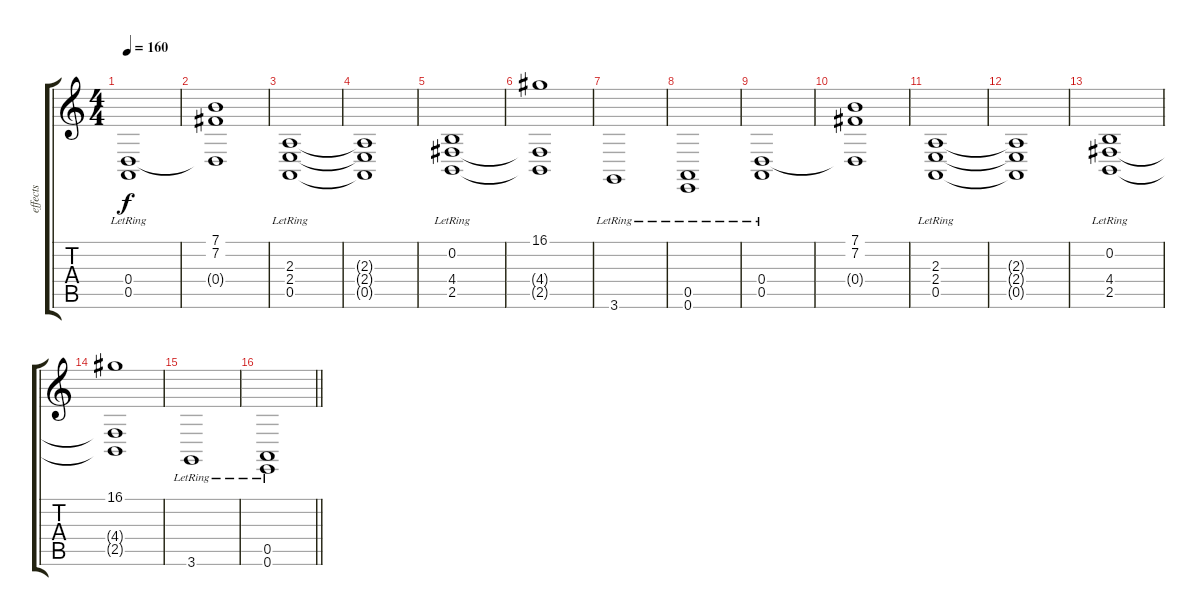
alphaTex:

\track ("effects" "effects") {instrument fx7echoes}
\staff {score tabs}
\tuning (E4 B3 G3 D3 A2 E2) {hide}
\ts (4 4)
\tempo 160
\clef g2
\ks c
(0.4{lr} 0.5).1{dy f} |
(7.1 7.2 0.4{t}).1 |
(2.3{lr} 2.4{lr} 0.5{lr}).1 |
(2.3{t} 2.4{t} 0.5{t}).1 |
(0.2{lr} 4.4{lr} 2.5{lr}).1 |
(16.1 4.4{t} 2.5{t}).1 |
3.6{lr}.1 |
(0.5{lr} 0.6).1 |
(0.4{lr} 0.5).1 |
(7.1 7.2 0.4{t}).1 |
(2.3{lr} 2.4{lr} 0.5{lr}).1 |
(2.3{t} 2.4{t} 0.5{t}).1 |
(0.2{lr} 4.4{lr} 2.5{lr}).1 |
(16.1 4.4{t} 2.5{t}).1 |
3.6{lr}.1 |
\barLineRight lightlight
(0.5{lr} 0.6).1
